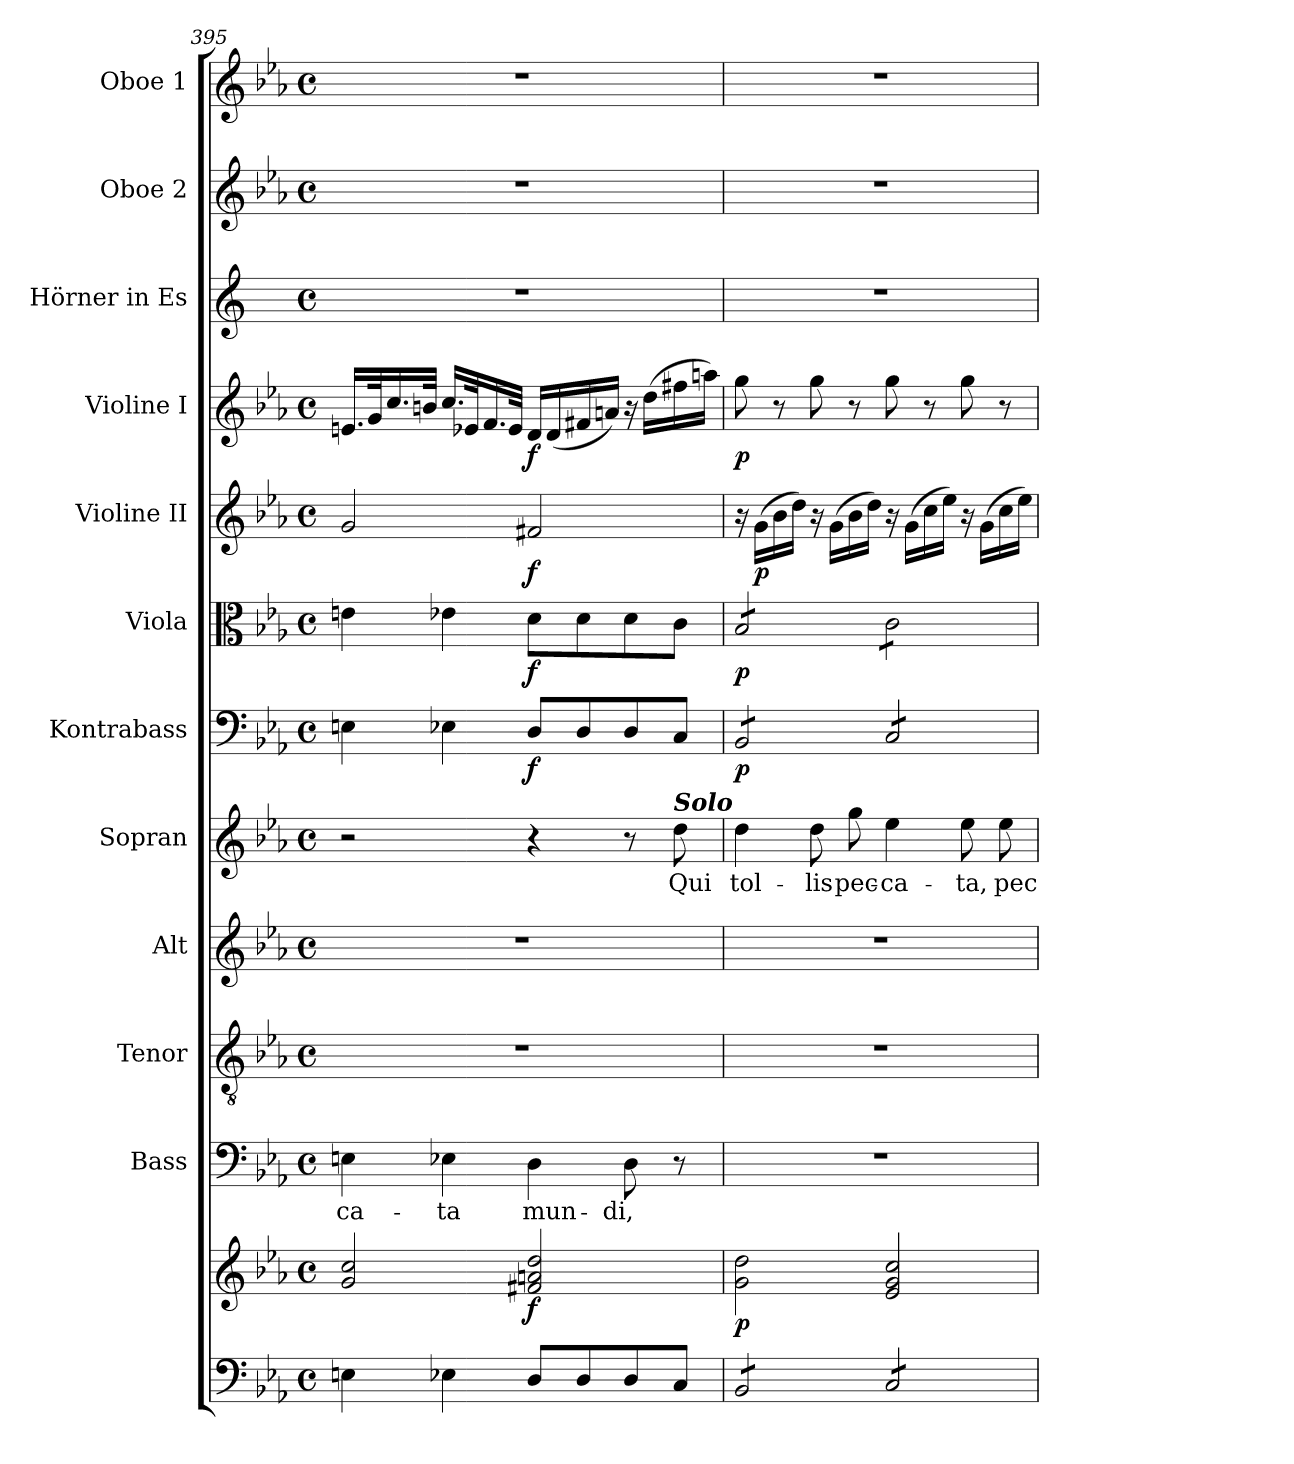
**kern	**kern	**dynam	**kern	**text	**kern	**kern	**kern	**text	**kern	**dynam	**kern	**dynam	**kern	**dynam	**kern	**dynam	**kern	**kern	**kern
*part12	*part12	*part12	*part11	*part11	*part10	*part9	*part8	*part8	*part7	*part7	*part6	*part6	*part5	*part5	*part4	*part4	*part3	*part2	*part1
*staff13	*staff12	*staff12/13	*staff11	*staff11	*staff10	*staff9	*staff8	*staff8	*staff7	*staff7	*staff6	*staff6	*staff5	*staff5	*staff4	*staff4	*staff3	*staff2	*staff1
*	*	*	*I"Bass	*	*I"Tenor	*I"Alt	*I"Sopran	*	*I"Kontrabass	*	*I"Viola	*	*I"Violine II	*	*I"Violine I	*	*I"Hörner in Es	*I"Oboe 2	*I"Oboe 1
*	*	*	*I'B.	*	*I'T.	*I'A.	*I'S.	*	*I'Kb.	*	*I'Vla.	*	*I'Vl. II	*	*I'Vl. I	*	*	*I'Ob. 2	*I'Ob. 1
*clefF4	*clefG2	*	*clefF4	*	*clefGv2	*clefG2	*clefG2	*	*clefF4	*	*clefC3	*	*clefG2	*	*clefG2	*	*clefG2	*clefG2	*clefG2
*	*	*	*	*	*	*	*	*	*ITrd7c12	*	*	*	*	*	*	*	*ITrd5c9	*	*
*k[b-e-a-]	*k[b-e-a-]	*	*k[b-e-a-]	*	*k[b-e-a-]	*k[b-e-a-]	*k[b-e-a-]	*	*k[b-e-a-]	*	*k[b-e-a-]	*	*k[b-e-a-]	*	*k[b-e-a-]	*	*k[b-e-a-]	*k[b-e-a-]	*k[b-e-a-]
*E-:	*E-:	*	*E-:	*	*E-:	*E-:	*E-:	*	*E-:	*	*E-:	*	*E-:	*	*E-:	*	*E-:	*E-:	*E-:
*M4/4	*M4/4	*	*M4/4	*	*M4/4	*M4/4	*M4/4	*	*M4/4	*	*M4/4	*	*M4/4	*	*M4/4	*	*M4/4	*M4/4	*M4/4
*met(c)	*met(c)	*	*met(c)	*	*met(c)	*met(c)	*met(c)	*	*met(c)	*	*met(c)	*	*met(c)	*	*met(c)	*	*met(c)	*met(c)	*met(c)
=395	=395	=395	=395	=395	=395	=395	=395	=395	=395	=395	=395	=395	=395	=395	=395	=395	=395	=395	=395
!	!	!	!	!LO:LY:b	!	!	!	!	!	!	!	!	!	!	!	!	!	!	!
4En\	2g/ 2cc/	.	4En\	-ca-	1r	1r	2r	.	4EEn\	.	4en\	.	2g/	.	16.en/LL	.	1r	1r	1r
.	.	.	.	.	.	.	.	.	.	.	.	.	.	.	32g/k	.	.	.	.
.	.	.	.	.	.	.	.	.	.	.	.	.	.	.	16.cc/	.	.	.	.
.	.	.	.	.	.	.	.	.	.	.	.	.	.	.	32bn/JJk	.	.	.	.
!	!	!	!	!LO:LY:b	!	!	!	!	!	!	!	!	!	!	!	!	!	!	!
4E-X\	.	.	4E-X\	-ta	.	.	.	.	4EE-X\	.	4e-X\	.	.	.	16.cc/LL	.	.	.	.
.	.	.	.	.	.	.	.	.	.	.	.	.	.	.	32e-X/k	.	.	.	.
.	.	.	.	.	.	.	.	.	.	.	.	.	.	.	16.f/	.	.	.	.
.	.	.	.	.	.	.	.	.	.	.	.	.	.	.	32e-/JJk	.	.	.	.
!	!	!LO:DY:b	!	!LO:LY:b	!	!	!	!	!	!LO:DY:b	!	!LO:DY:b	!	!LO:DY:b	!	!LO:DY:b	!	!	!
8D/L	2f#X/ 2an/ 2dd/	f	4D\	mun-	.	.	4r	.	8DD/L	f	8d\L	f	2f#X/	f	16d/LL	f	.	.	.
.	.	.	.	.	.	.	.	.	.	.	.	.	.	.	(<16d/	.	.	.	.
8D/	.	.	.	.	.	.	.	.	8DD/	.	8d\	.	.	.	16f#X/	.	.	.	.
.	.	.	.	.	.	.	.	.	.	.	.	.	.	.	16an/JJ)	.	.	.	.
!	!	!	!	!LO:LY:b	!	!	!	!	!	!	!	!	!	!	!	!	!	!	!
8D/	.	.	8D\	-di,	.	.	8r	.	8DD/	.	8d\	.	.	.	16r	.	.	.	.
.	.	.	.	.	.	.	.	.	.	.	.	.	.	.	(>16dd\LL	.	.	.	.
!	!	!	!	!	!	!	!LO:TX:a:Bi:t=Solo	!	!	!	!	!	!	!	!	!	!	!	!
!	!	!	!	!	!	!	!	!LO:LY:b	!	!	!	!	!	!	!	!	!	!	!
8C/J	.	.	8r	.	.	.	8dd\	Qui	8CC/J	.	8c\J	.	.	.	16ff#X\	.	.	.	.
.	.	.	.	.	.	.	.	.	.	.	.	.	.	.	16aan\JJ)	.	.	.	.
=396	=396	=396	=396	=396	=396	=396	=396	=396	=396	=396	=396	=396	=396	=396	=396	=396	=396	=396	=396
!	!	!LO:DY:b	!	!	!	!	!	!LO:LY:b	!	!LO:DY:b	!	!LO:DY:b	!	!	!	!LO:DY:b	!	!	!
*tremolo	*	*	*	*	*	*	*	*	*	*	*	*	*	*	*	*	*	*	*
*	*	*	*	*	*	*	*	*	*tremolo	*	*	*	*	*	*	*	*	*	*
*	*	*	*	*	*	*	*	*	*	*	*tremolo	*	*	*	*	*	*	*	*
8BB-/L	2g\ 2dd\	p	1r	.	1r	1r	4dd\	tol-	8BBB-/L	p	8B-/L	p	16r	.	8gg\	p	1r	1r	1r
!	!	!	!	!	!	!	!	!	!	!	!	!	!	!LO:DY:b	!	!	!	!	!
.	.	.	.	.	.	.	.	.	.	.	.	.	(>16g\LL	p	.	.	.	.	.
8BB-/	.	.	.	.	.	.	.	.	8BBB-/	.	8B-/	.	16b-\	.	8r	.	.	.	.
.	.	.	.	.	.	.	.	.	.	.	.	.	16dd\JJ)	.	.	.	.	.	.
!	!	!	!	!	!	!	!	!LO:LY:b	!	!	!	!	!	!	!	!	!	!	!
8BB-/	.	.	.	.	.	.	8dd\	-lis	8BBB-/	.	8B-/	.	16r	.	8gg\	.	.	.	.
.	.	.	.	.	.	.	.	.	.	.	.	.	(>16g\LL	.	.	.	.	.	.
!	!	!	!	!	!	!	!	!LO:LY:b	!	!	!	!	!	!	!	!	!	!	!
8BB-/J	.	.	.	.	.	.	8gg\	pec-	8BBB-/J	.	8B-/J	.	16b-\	.	8r	.	.	.	.
.	.	.	.	.	.	.	.	.	.	.	.	.	16dd\JJ)	.	.	.	.	.	.
!	!	!	!	!	!	!	!	!LO:LY:b	!	!	!	!	!	!	!	!	!	!	!
8C/L	2e-/ 2g/ 2cc/	.	.	.	.	.	4ee-\	-ca-	8CC/L	.	8c\L	.	16r	.	8gg\	.	.	.	.
.	.	.	.	.	.	.	.	.	.	.	.	.	(>16g\LL	.	.	.	.	.	.
8C/	.	.	.	.	.	.	.	.	8CC/	.	8c\	.	16cc\	.	8r	.	.	.	.
.	.	.	.	.	.	.	.	.	.	.	.	.	16ee-\JJ)	.	.	.	.	.	.
!	!	!	!	!	!	!	!	!LO:LY:b	!	!	!	!	!	!	!	!	!	!	!
8C/	.	.	.	.	.	.	8ee-\	-ta,	8CC/	.	8c\	.	16r	.	8gg\	.	.	.	.
.	.	.	.	.	.	.	.	.	.	.	.	.	(>16g\LL	.	.	.	.	.	.
!	!	!	!	!	!	!	!	!LO:LY:b	!	!	!	!	!	!	!	!	!	!	!
8C/J	.	.	.	.	.	.	8ee-\	pec-	8CC/J	.	8c\J	.	16cc\	.	8r	.	.	.	.
*	*	*	*	*	*	*	*	*	*	*	*Xtremolo	*	*	*	*	*	*	*	*
*	*	*	*	*	*	*	*	*	*Xtremolo	*	*	*	*	*	*	*	*	*	*
*Xtremolo	*	*	*	*	*	*	*	*	*	*	*	*	*	*	*	*	*	*	*
.	.	.	.	.	.	.	.	.	.	.	.	.	16ee-\JJ)	.	.	.	.	.	.
=	=	=	=	=	=	=	=	=	=	=	=	=	=	=	=	=	=	=	=
*-	*-	*-	*-	*-	*-	*-	*-	*-	*-	*-	*-	*-	*-	*-	*-	*-	*-	*-	*-
